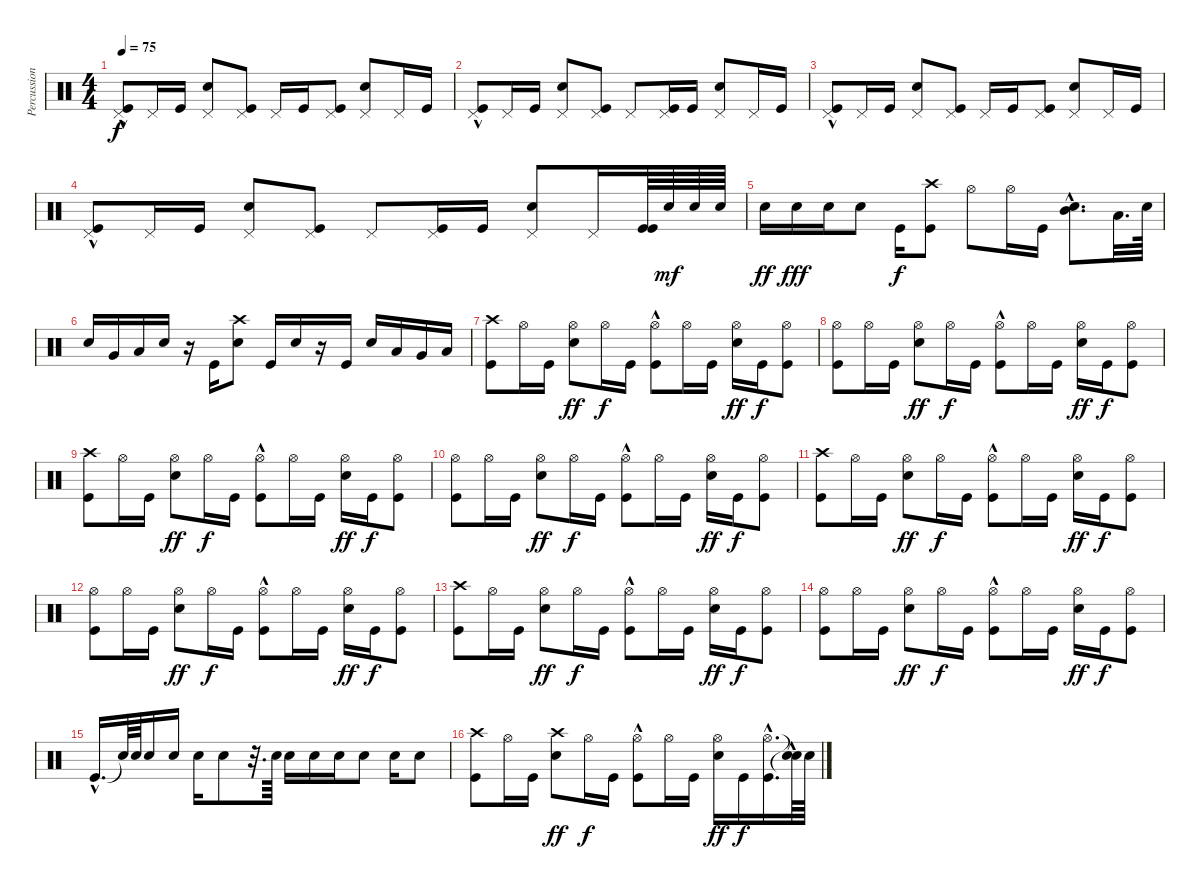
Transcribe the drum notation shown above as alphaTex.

\track ("Percussion" "Percussion") {instrument percussion}
\staff {score}
\articulation defaults
\ts (4 4)
\tempo 75
\clef neutral
\ks c
("Pedal Hi-Hat (hit)" "Kick (hit)"{hac}).8{dy f} "Pedal Hi-Hat (hit)".16 "Kick (hit)".16 ("Pedal Hi-Hat (hit)" "Electric Snare (hit)").8 ("Pedal Hi-Hat (hit)" "Kick (hit)").8 "Pedal Hi-Hat (hit)".16 "Kick (hit)".16 ("Pedal Hi-Hat (hit)" "Kick (hit)").8 ("Pedal Hi-Hat (hit)" "Electric Snare (hit)").8 "Pedal Hi-Hat (hit)".16 "Kick (hit)".16 |
("Pedal Hi-Hat (hit)" "Kick (hit)"{hac}).8 "Pedal Hi-Hat (hit)".16 "Kick (hit)".16 ("Pedal Hi-Hat (hit)" "Electric Snare (hit)").8 ("Pedal Hi-Hat (hit)" "Kick (hit)").8 "Pedal Hi-Hat (hit)".8 ("Pedal Hi-Hat (hit)" "Kick (hit)").16 "Kick (hit)".16 ("Pedal Hi-Hat (hit)" "Electric Snare (hit)").8 "Pedal Hi-Hat (hit)".16 "Kick (hit)".16 |
("Pedal Hi-Hat (hit)" "Kick (hit)"{hac}).8 "Pedal Hi-Hat (hit)".16 "Kick (hit)".16 ("Pedal Hi-Hat (hit)" "Electric Snare (hit)").8 ("Pedal Hi-Hat (hit)" "Kick (hit)").8 "Pedal Hi-Hat (hit)".16 "Kick (hit)".16 ("Pedal Hi-Hat (hit)" "Kick (hit)").8 ("Pedal Hi-Hat (hit)" "Electric Snare (hit)").8 "Pedal Hi-Hat (hit)".16 "Kick (hit)".16 |
("Pedal Hi-Hat (hit)" "Kick (hit)"{hac}).8 "Pedal Hi-Hat (hit)".16 "Kick (hit)".16 ("Pedal Hi-Hat (hit)" "Electric Snare (hit)").8 ("Pedal Hi-Hat (hit)" "Kick (hit)").8 "Pedal Hi-Hat (hit)".8 ("Pedal Hi-Hat (hit)" "Kick (hit)").16 "Kick (hit)".16 ("Pedal Hi-Hat (hit)" "Electric Snare (hit)").8 "Pedal Hi-Hat (hit)".16 ("Kick (hit)" "Kick (hit)").64 "Electric Snare (hit)".64{dy mf} "Electric Snare (hit)".64 "Electric Snare (hit)".64 |
"Electric Snare (hit)".16{dy ff} "Electric Snare (hit)".16{dy fff} "Electric Snare (hit)".16 "Electric Snare (hit)".8 "Kick (hit)".16{dy f} ("Kick (hit)" "Crash high (hit)").8 "Hi-Hat (open)".8 "Hi-Hat (open)".16 "Kick (hit)".16 ("Mid Tom (hit)" "Electric Snare (hit)"{hac}).8{d} "Low Tom (hit)".32{d} "Electric Snare (hit)".64 |
"Electric Snare (hit)".16 "Very Low Tom (hit)".16 "Low Floor Tom (hit)".16 "Electric Snare (hit)".16 r.16 "Kick (hit)".16 ("Crash high (hit)" "Electric Snare (hit)").8 "Kick (hit)".16 "Electric Snare (hit)".16 r.16 "Kick (hit)".16 "Electric Snare (hit)".16 "Low Tom (hit)".16 "Very Low Tom (hit)".16 "Low Floor Tom (hit)".16 |
("Crash high (hit)" "Kick (hit)").8 "Hi-Hat (open)".16 "Kick (hit)".16 ("Electric Snare (hit)" "Hi-Hat (open)").8{dy ff} "Hi-Hat (open)".16{dy f} "Kick (hit)".16 ("Kick (hit)"{hac} "Hi-Hat (open)").8 "Hi-Hat (open)".16 "Kick (hit)".16 ("Electric Snare (hit)" "Hi-Hat (open)").16{dy ff} "Kick (hit)".16{dy f} ("Kick (hit)" "Hi-Hat (open)").8 |
("Hi-Hat (open)" "Kick (hit)").8 "Hi-Hat (open)".16 "Kick (hit)".16 ("Electric Snare (hit)" "Hi-Hat (open)").8{dy ff} "Hi-Hat (open)".16{dy f} "Kick (hit)".16 ("Kick (hit)"{hac} "Hi-Hat (open)").8 "Hi-Hat (open)".16 "Kick (hit)".16 ("Electric Snare (hit)" "Hi-Hat (open)").16{dy ff} "Kick (hit)".16{dy f} ("Kick (hit)" "Hi-Hat (open)").8 |
("Crash high (hit)" "Kick (hit)").8 "Hi-Hat (open)".16 "Kick (hit)".16 ("Electric Snare (hit)" "Hi-Hat (open)").8{dy ff} "Hi-Hat (open)".16{dy f} "Kick (hit)".16 ("Kick (hit)"{hac} "Hi-Hat (open)").8 "Hi-Hat (open)".16 "Kick (hit)".16 ("Electric Snare (hit)" "Hi-Hat (open)").16{dy ff} "Kick (hit)".16{dy f} ("Kick (hit)" "Hi-Hat (open)").8 |
("Hi-Hat (open)" "Kick (hit)").8 "Hi-Hat (open)".16 "Kick (hit)".16 ("Electric Snare (hit)" "Hi-Hat (open)").8{dy ff} "Hi-Hat (open)".16{dy f} "Kick (hit)".16 ("Kick (hit)"{hac} "Hi-Hat (open)").8 "Hi-Hat (open)".16 "Kick (hit)".16 ("Electric Snare (hit)" "Hi-Hat (open)").16{dy ff} "Kick (hit)".16{dy f} ("Kick (hit)" "Hi-Hat (open)").8 |
("Crash high (hit)" "Kick (hit)").8 "Hi-Hat (open)".16 "Kick (hit)".16 ("Electric Snare (hit)" "Hi-Hat (open)").8{dy ff} "Hi-Hat (open)".16{dy f} "Kick (hit)".16 ("Kick (hit)"{hac} "Hi-Hat (open)").8 "Hi-Hat (open)".16 "Kick (hit)".16 ("Electric Snare (hit)" "Hi-Hat (open)").16{dy ff} "Kick (hit)".16{dy f} ("Kick (hit)" "Hi-Hat (open)").8 |
("Hi-Hat (open)" "Kick (hit)").8 "Hi-Hat (open)".16 "Kick (hit)".16 ("Electric Snare (hit)" "Hi-Hat (open)").8{dy ff} "Hi-Hat (open)".16{dy f} "Kick (hit)".16 ("Kick (hit)"{hac} "Hi-Hat (open)").8 "Hi-Hat (open)".16 "Kick (hit)".16 ("Electric Snare (hit)" "Hi-Hat (open)").16{dy ff} "Kick (hit)".16{dy f} ("Kick (hit)" "Hi-Hat (open)").8 |
("Crash high (hit)" "Kick (hit)").8 "Hi-Hat (open)".16 "Kick (hit)".16 ("Electric Snare (hit)" "Hi-Hat (open)").8{dy ff} "Hi-Hat (open)".16{dy f} "Kick (hit)".16 ("Kick (hit)"{hac} "Hi-Hat (open)").8 "Hi-Hat (open)".16 "Kick (hit)".16 ("Electric Snare (hit)" "Hi-Hat (open)").16{dy ff} "Kick (hit)".16{dy f} ("Kick (hit)" "Hi-Hat (open)").8 |
("Hi-Hat (open)" "Kick (hit)").8 "Hi-Hat (open)".16 "Kick (hit)".16 ("Electric Snare (hit)" "Hi-Hat (open)").8{dy ff} "Hi-Hat (open)".16{dy f} "Kick (hit)".16 ("Kick (hit)"{hac} "Hi-Hat (open)").8 "Hi-Hat (open)".16 "Kick (hit)".16 ("Electric Snare (hit)" "Hi-Hat (open)").16{dy ff} "Kick (hit)".16{dy f} ("Kick (hit)" "Hi-Hat (open)").8 |
"Kick (hit)"{hac}.16{d} "Snare (hit)"{t}.64 "Electric Snare (hit)".64 "Electric Snare (hit)".16 "Electric Snare (hit)".16 "Electric Snare (hit)".16 "Electric Snare (hit)".8 r.32{d} "Electric Snare (hit)".64 "Electric Snare (hit)".16 "Electric Snare (hit)".16 "Electric Snare (hit)".16 "Electric Snare (hit)".8 "Electric Snare (hit)".16 "Electric Snare (hit)".8 |
("Crash high (hit)" "Kick (hit)").8 "Hi-Hat (open)".16 "Kick (hit)".16 ("Crash high (hit)" "Electric Snare (hit)").8{dy ff} "Hi-Hat (open)".16{dy f} "Kick (hit)".16 ("Kick (hit)"{hac} "Hi-Hat (open)").8 "Hi-Hat (open)".16 "Kick (hit)".16 ("Electric Snare (hit)" "Hi-Hat (open)").16{dy ff} "Kick (hit)".16{dy f} ("Kick (hit)"{hac} "Hi-Hat (open)"{hac}).16{d} ("Snare (hit)"{hac t} "Snare (hit)"{t}).64 "Electric Snare (hit)".64
